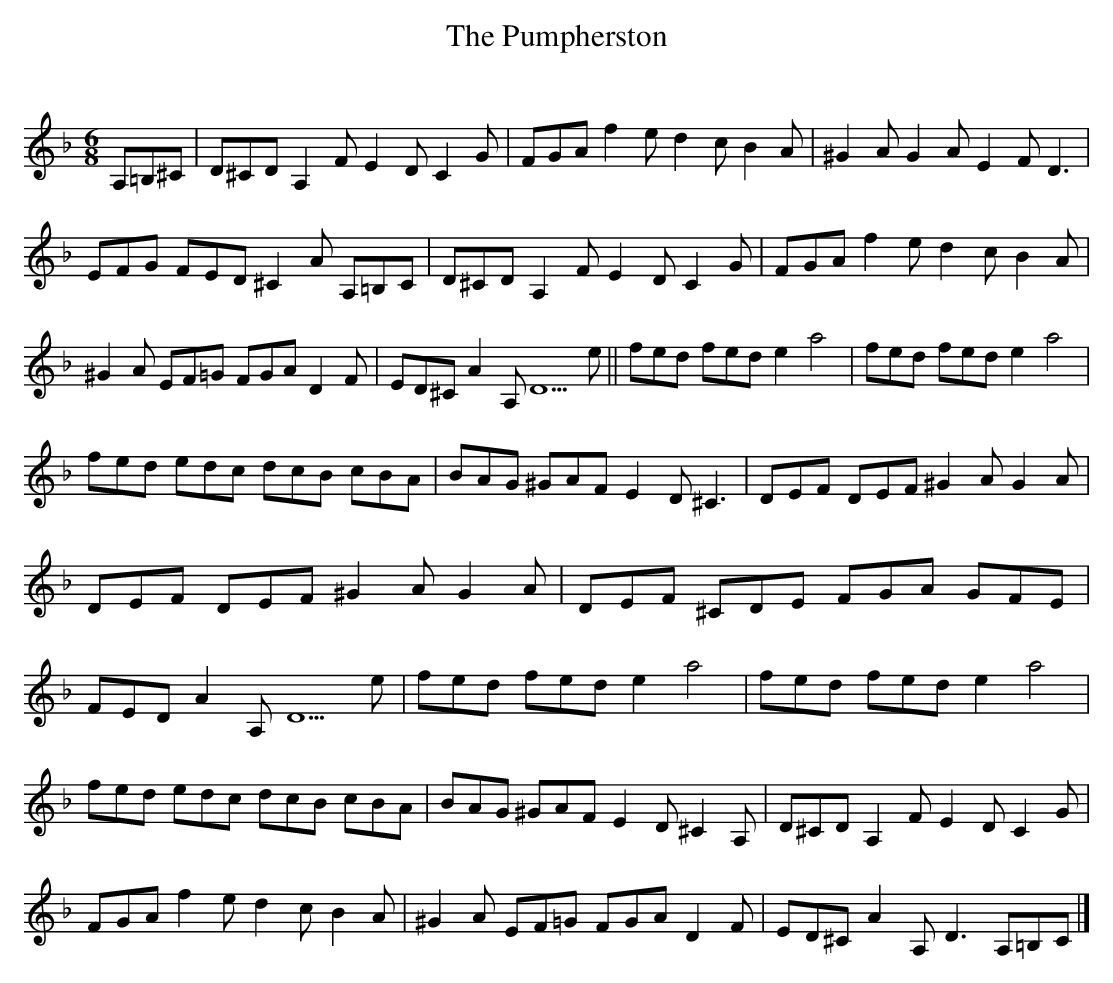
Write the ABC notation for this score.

X:1
T:Pumpherston, The
C:
M:6/8
L:1/8
K:Dm
A,=B,^C |D^CD A,2 F E2 D C2 G |FGA f2 e d2 c B2 A |^G2 A G2 A E2 F D3 |EFG FED ^C2 A A,=B,C |D^CD A,2 F E2 D C2 G |FGA f2 e d2 c B2 A |^G2 A EF=G FGA D2 F |ED^C A2 A, D5 e ||fed fed e2 a4 |fed fed e2 a4 |
fed edc dcB cBA |BAG ^GAF E2 D ^C3 |DEF DEF ^G2 A G2 A |DEF DEF ^G2 A G2 A |DEF ^CDE FGA GFE |FED A2 A, D5 e |fed fed e2 a4 |fed fed e2 a4 |fed edc dcB cBA |BAG ^GAF E2 D ^C2 A, |D^CD A,2 F E2 D C2 G |
FGA f2 e d2 c B2 A |^G2 A EF=G FGA D2 F |ED^C A2 A, D3 A,=B,C |]
